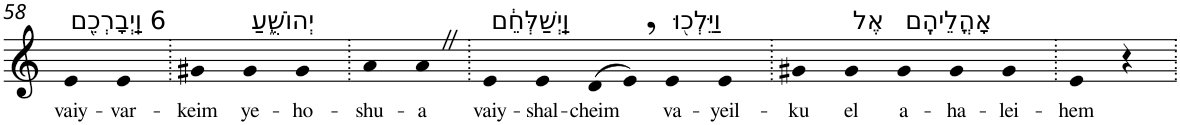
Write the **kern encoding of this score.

**kern	**text
*part1	*part1
*staff1	*staff1
*I"Piano	*
*I'Pno	*
!!LO:PB:g=z
*clefG2	*
*k[]	*
=58	=58
!LO:TX:a:t=6 וַֽיְבָרְכֵ֖ם	!
!	!LO:LY:b
4e	vaiy-
!	!LO:LY:b
4e	-var-
=59.	=59.
!	!LO:LY:b
4g#X	-keim
!LO:TX:a:t=יְהוֹשֻׁ֑עַ	!
!	!LO:LY:b
4g#	ye-
!	!LO:LY:b
4g#	-ho-
=60.	=60.
!	!LO:LY:b
4a	-shu-
!	!LO:LY:b
4aZ	-a
=61.	=61.
!LO:TX:a:t=וַֽיְשַׁלְּחֵ֔ם	!
!	!LO:LY:b
4e	vaiy-
!	!LO:LY:b
4e	-shal-
!	!LO:LY:b
(>8d	-cheim
8e,)	.
!LO:TX:a:t=וַיֵּלְכ֖וּ	!
!	!LO:LY:b
4e	va-
!	!LO:LY:b
4e	-yeil-
=62.	=62.
!	!LO:LY:b
4g#X	-ku
!LO:TX:a:t=אֶל	!
!	!LO:LY:b
4g#	el
!LO:TX:a:t=אָהֳלֵיהֶֽם	!
!	!LO:LY:b
4g#	a-
!	!LO:LY:b
4g#	-ha-
!	!LO:LY:b
4g#	-lei-
=63.	=63.
!	!LO:LY:b
4e	-hem
4r	.
=.	=.
*-	*-
